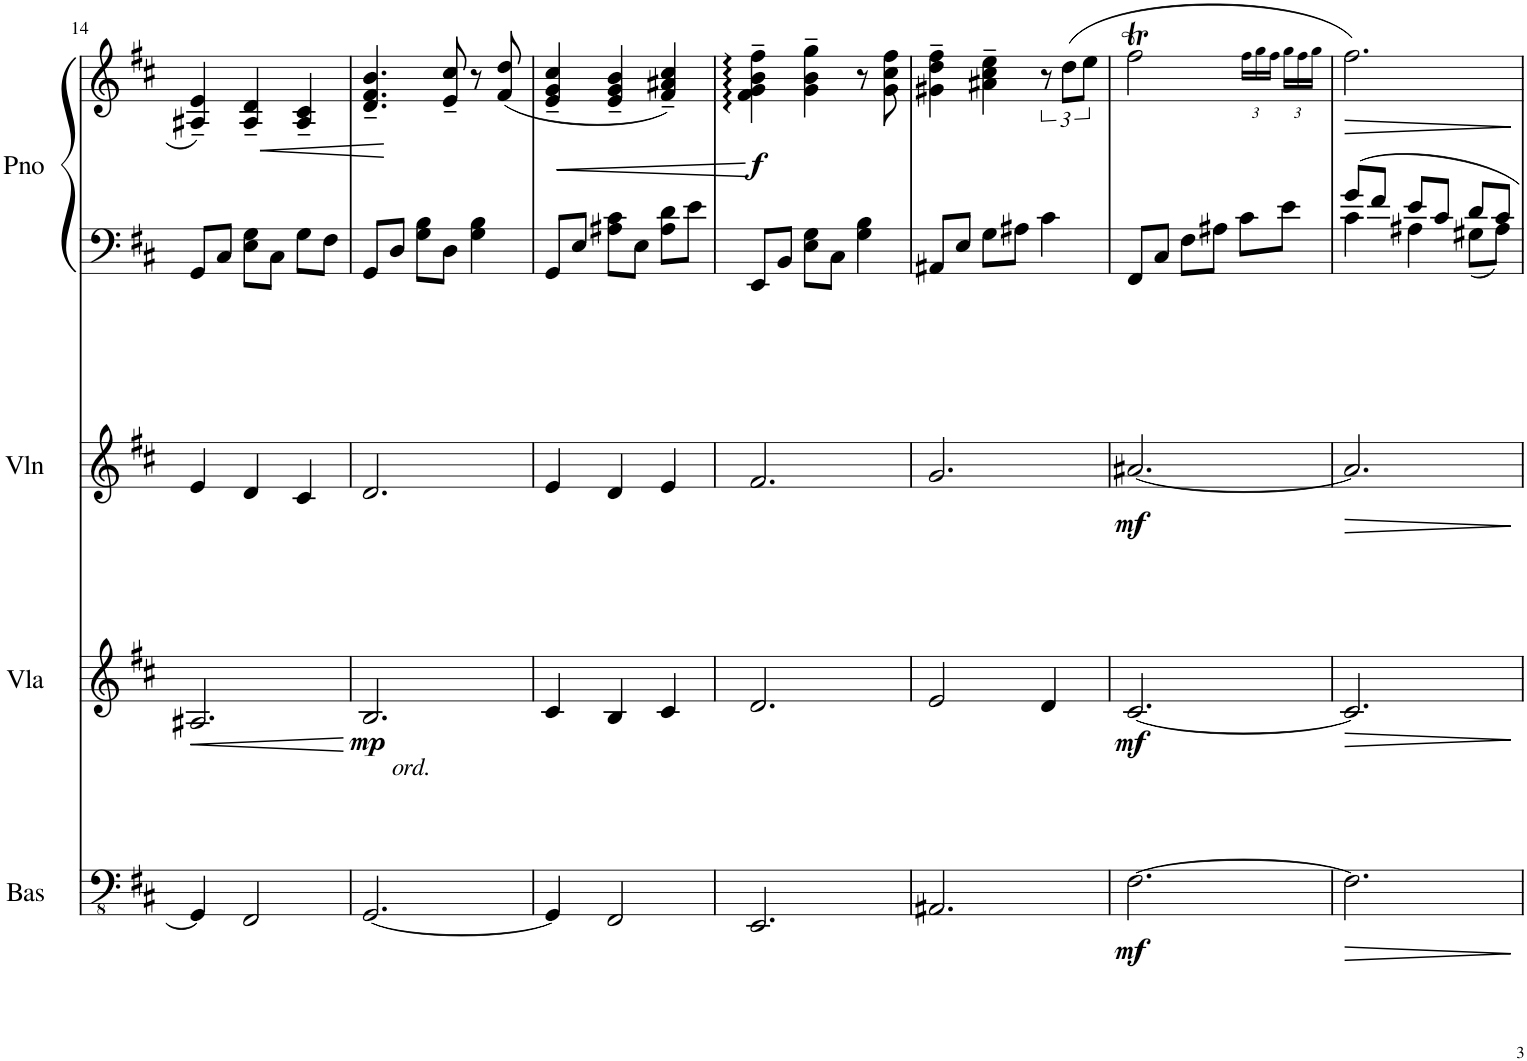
**kern	**dynam	**kern	**dynam	**kern	**dynam	**kern	**kern	**dynam
*part4	*part4	*part3	*part3	*part2	*part2	*part1	*part1	*part1
*staff5	*staff5	*staff4	*staff4	*staff3	*staff3	*staff2	*staff1	*staff1/2
*I"Bass	*	*I"Viola	*	*I"Violin	*	*I"Piano	*	*
*I'Bas	*	*I'Vla	*	*I'Vln	*	*I'Pno	*	*
!!LO:PB:g=z
*clefFv4	*	*clefG2	*	*clefG2	*	*clefF4	*clefG2	*
*k[f#c#]	*	*k[f#c#]	*	*k[f#c#]	*	*k[f#c#]	*k[f#c#]	*
*M3/4	*	*M3/4	*	*M3/4	*	*M3/4	*M3/4	*
=14	=14	=14	=14	=14	=14	=14	=14	=14
!	!	!	!LO:HP:b	!	!	!	!	!
4GGG/]	.	2.A#X/	<	4e/	.	8GG/L	4A#X/~ 4e/~	.
.	.	.	.	.	.	8C#/J	.	.
!	!	!	!	!	!	!	!	!LO:HP:b
2FFF#/	.	.	.	4d/	.	8E\ 8G\L	4A#/~ 4d/~	<
.	.	.	.	.	.	8C#\J	.	.
.	.	.	.	4c#/	.	8G\L	4A#/~ 4c#/~	.
.	.	.	.	.	.	8F#\J	.	.
.	.	.	[	.	.	.	.	.
=15	=15	=15	=15	=15	=15	=15	=15	=15
!	!	!LO:TX:b:i:t=ord.	!	!	!	!	!	!
!	!	!	!LO:DY:b	!	!	!	!	!
[2.GGG/	.	2.B/	mp	2.d/	.	8GG/L	4.d/~ 4.f#/~ 4.b/~	.
.	.	.	.	.	.	8D/J	.	.
.	.	.	.	.	.	8G\ 8B\L	.	.
.	.	.	.	.	.	8D\J	8e/~ 8cc#/~	[
.	.	.	.	.	.	4G\ 4B\	8r	.
.	.	.	.	.	.	.	(<8f#/ 8dd/	.
=16	=16	=16	=16	=16	=16	=16	=16	=16
!	!	!	!	!	!	!	!	!LO:HP:b
4GGG/]	.	4c#/	.	4e/	.	8GG/L	4e/~ 4g/~ 4cc#/~	<
.	.	.	.	.	.	8E/J	.	.
2FFF#/	.	4B/	.	4d/	.	8A#X\ 8c#\L	4e/~ 4g/~ 4b/~	.
.	.	.	.	.	.	8E\J	.	.
.	.	4c#/	.	4e/	.	8A#\ 8d\L	4f#/~ 4a#X/~ 4cc#/~)	.
.	.	.	.	.	.	8e\J	.	.
=17	=17	=17	=17	=17	=17	=17	=17	=17
!	!	!	!	!	!	!	!	!LO:DY:b
2.EEE/	.	2.d/	.	2.f#/	.	8EE/L	4f#\~ 4g\~ 4b\~ 4ff#\~	f
.	.	.	.	.	.	8BB/J	.	.
.	.	.	.	.	.	8E\ 8G\L	4g\~ 4b\~ 4gg\~	[
.	.	.	.	.	.	8C#\J	.	.
.	.	.	.	.	.	4G\ 4B\	8r	.
.	.	.	.	.	.	.	8g\ 8cc#\ 8ff#\	.
=18	=18	=18	=18	=18	=18	=18	=18	=18
2.AAA#X/	.	2e/	.	2.g/	.	8AA#X/L	4g#X\~ 4dd\~ 4ff#\~	.
.	.	.	.	.	.	8E/J	.	.
.	.	.	.	.	.	8G\L	4a#X\~ 4cc#\~ 4ee\~	.
.	.	.	.	.	.	8A#X\J	.	.
.	.	4d/	.	.	.	4c#\	12r	.
.	.	.	.	.	.	.	(12dd\L	.
.	.	.	.	.	.	.	12ee\J	.
=19	=19	=19	=19	=19	=19	=19	=19	=19
!	!LO:DY:b	!	!LO:DY:b	!	!LO:DY:b	!	!	!
[2.FF#\	mf	[2.c#/	mf	[2.a#X/	mf	8FF#/L	2ff#t\	.
.	.	.	.	.	.	8C#/J	.	.
.	.	.	.	.	.	8F#\L	.	.
.	.	.	.	.	.	8A#X\J	.	.
*	*	*	*	*	*	*	*Xbrackettup	*
.	.	.	.	.	.	8c#\L	24ff#!\LL	.
.	.	.	.	.	.	.	24gg!\	.
.	.	.	.	.	.	.	24ff#!\JJ	.
.	.	.	.	.	.	8e\J	24gg!\LL	.
.	.	.	.	.	.	.	24ff#!\	.
.	.	.	.	.	.	.	24gg!\JJ	.
=20	=20	=20	=20	=20	=20	=20	=20	=20
!	!LO:HP:b	!	!LO:HP:b	!	!LO:HP:b	!	!	!LO:HP:b
*	*	*	*	*	*	*^	*	*
2.FF#\]	>	2.c#/]	>	2.a#/]	>	8g/L	4c#\	2.ff#\)	>
.	.	.	.	.	.	8f#/J	.	.	.
.	.	.	.	.	.	8e/L	4A#X\	.	.
.	.	.	.	.	.	8c#/J	.	.	.
.	.	.	.	.	.	8d/L	8G#X\L	.	.
.	.	.	.	.	.	8c#/J	8A#\J	.	.
*	*	*	*	*	*	*v	*v	*	*
.	]	.	]	.	]	.	.	]
=	=	=	=	=	=	=	=	=
*-	*-	*-	*-	*-	*-	*-	*-	*-
